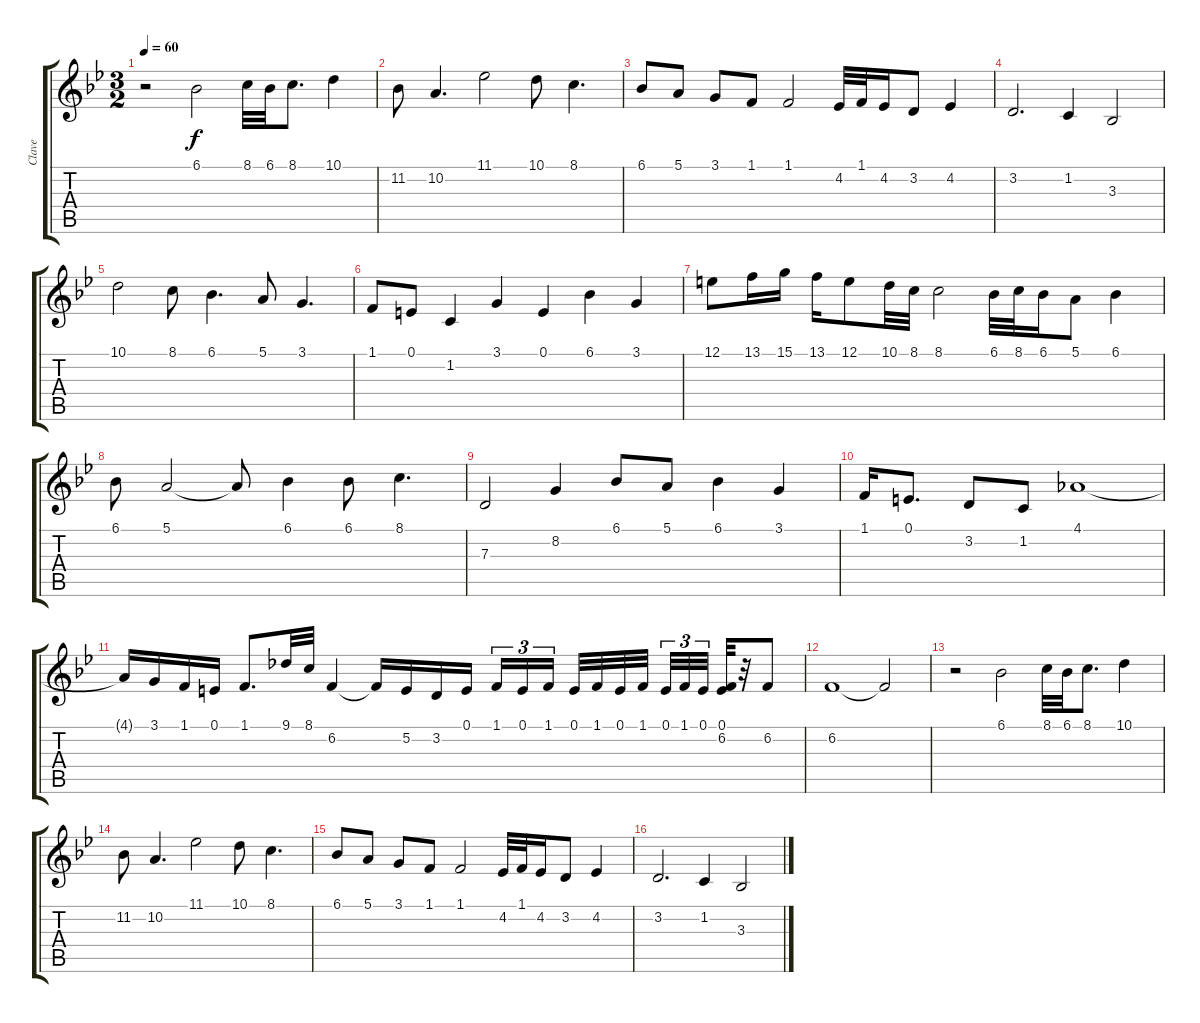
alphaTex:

\track ("Clave" "Clave") {instrument harpsichord}
\staff {score tabs}
\tuning (E4 B3 G3 D3 A2 E2) {hide}
\ts (3 2)
\tempo 60
\clef g2
\ks gminor
r.2{dy f} 6.1.2 8.1.32 6.1.32 8.1.8{d} 10.1.4 |
11.2.8 10.2.4{d} 11.1.2 10.1.8 8.1.4{d} |
6.1.8 5.1.8 3.1.8 1.1.8 1.1.2 4.2.32 1.1.32 4.2.16 3.2.8 4.2.4 |
3.2.2{d} 1.2.4 3.3.2 |
10.1.2 8.1.8 6.1.4{d} 5.1.8 3.1.4{d} |
1.1.8 0.1.8 1.2.4 3.1.4 0.1.4 6.1.4 3.1.4 |
12.1.8 13.1.16 15.1.16 13.1.16 12.1.8 10.1.32 8.1.32 8.1.2 6.1.32 8.1.32 6.1.16 5.1.8 6.1.4 |
6.1.8 5.1.2 5.1{t}.8 6.1.4 6.1.8 8.1.4{d} |
7.3.2 8.2.4 6.1.8 5.1.8 6.1.4 3.1.4 |
1.1.16 0.1.8{d} 3.2.8 1.2.8 4.1.1 |
4.1{t}.16 3.1.16 1.1.16 0.1.16 1.1.8{d} 9.1.32 8.1.32 6.2.4 6.2{t}.16 5.2.16 3.2.16 0.1.16 1.1.16{tu (3 2)} 0.1.16{tu (3 2)} 1.1.16{tu (3 2) beam splitsecondary} 0.1.32 1.1.32 0.1.32 1.1.32{beam splitsecondary} 0.1.32{tu (3 2)} 1.1.32{tu (3 2)} 0.1.32{tu (3 2) beam splitsecondary} (0.1 6.2).32 r.32 6.2.8 |
6.2.1 6.2{t}.2 |
r.2 6.1.2 8.1.32 6.1.32 8.1.8{d} 10.1.4 |
11.2.8 10.2.4{d} 11.1.2 10.1.8 8.1.4{d} |
6.1.8 5.1.8 3.1.8 1.1.8 1.1.2 4.2.32 1.1.32 4.2.16 3.2.8 4.2.4 |
3.2.2{d} 1.2.4 3.3.2
